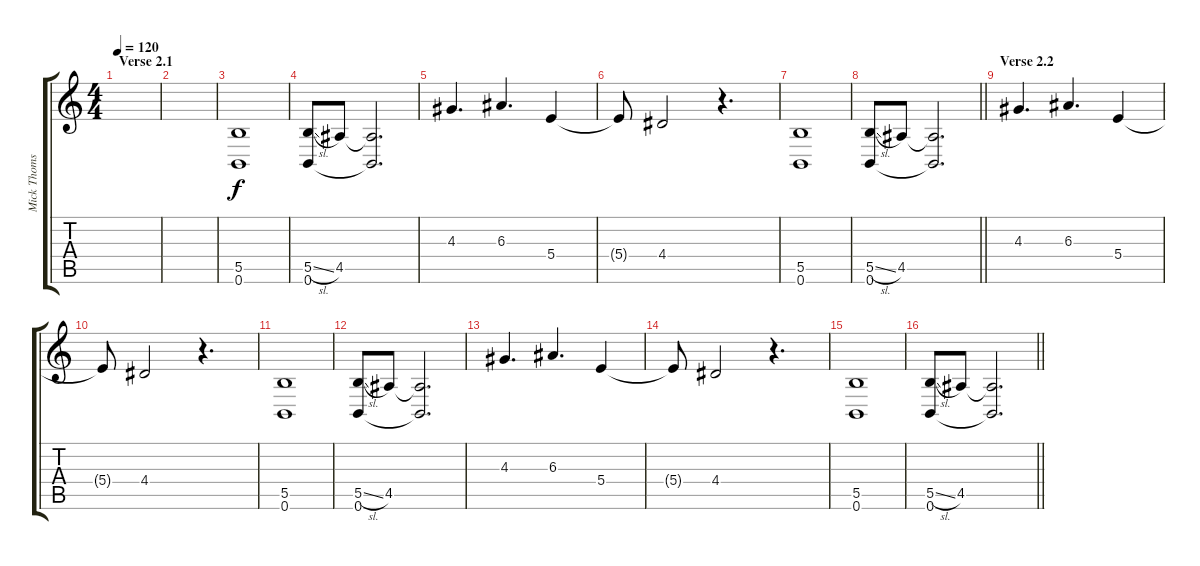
\track ("Mick Thomson" "Mick Thoms") {instrument acousticguitarsteel}
\staff {score tabs}
\tuning (Db4 Ab3 E3 B2 Gb2 B1) {hide}
\ts (4 4)
\section ("" "Verse 2.1")
\tempo 120
\clef g2
\ks c
|
|
(5.5 0.6).1 |
(5.5{sl} 0.6).8 4.5.8 (4.5{t} 0.6{t}).2{d} |
4.3.4{d} 6.3.4{d} 5.4.4 |
5.4{t}.8 4.4.2 r.4{d} |
(5.5 0.6).1 |
\barLineRight lightlight
(5.5{sl} 0.6).8 4.5.8 (4.5{t} 0.6{t}).2{d} |
\section ("" "Verse 2.2")
4.3.4{d} 6.3.4{d} 5.4.4 |
5.4{t}.8 4.4.2 r.4{d} |
(5.5 0.6).1 |
(5.5{sl} 0.6).8 4.5.8 (4.5{t} 0.6{t}).2{d} |
4.3.4{d} 6.3.4{d} 5.4.4 |
5.4{t}.8 4.4.2 r.4{d} |
(5.5 0.6).1 |
\barLineRight lightlight
(5.5{sl} 0.6).8 4.5.8 (4.5{t} 0.6{t}).2{d}
